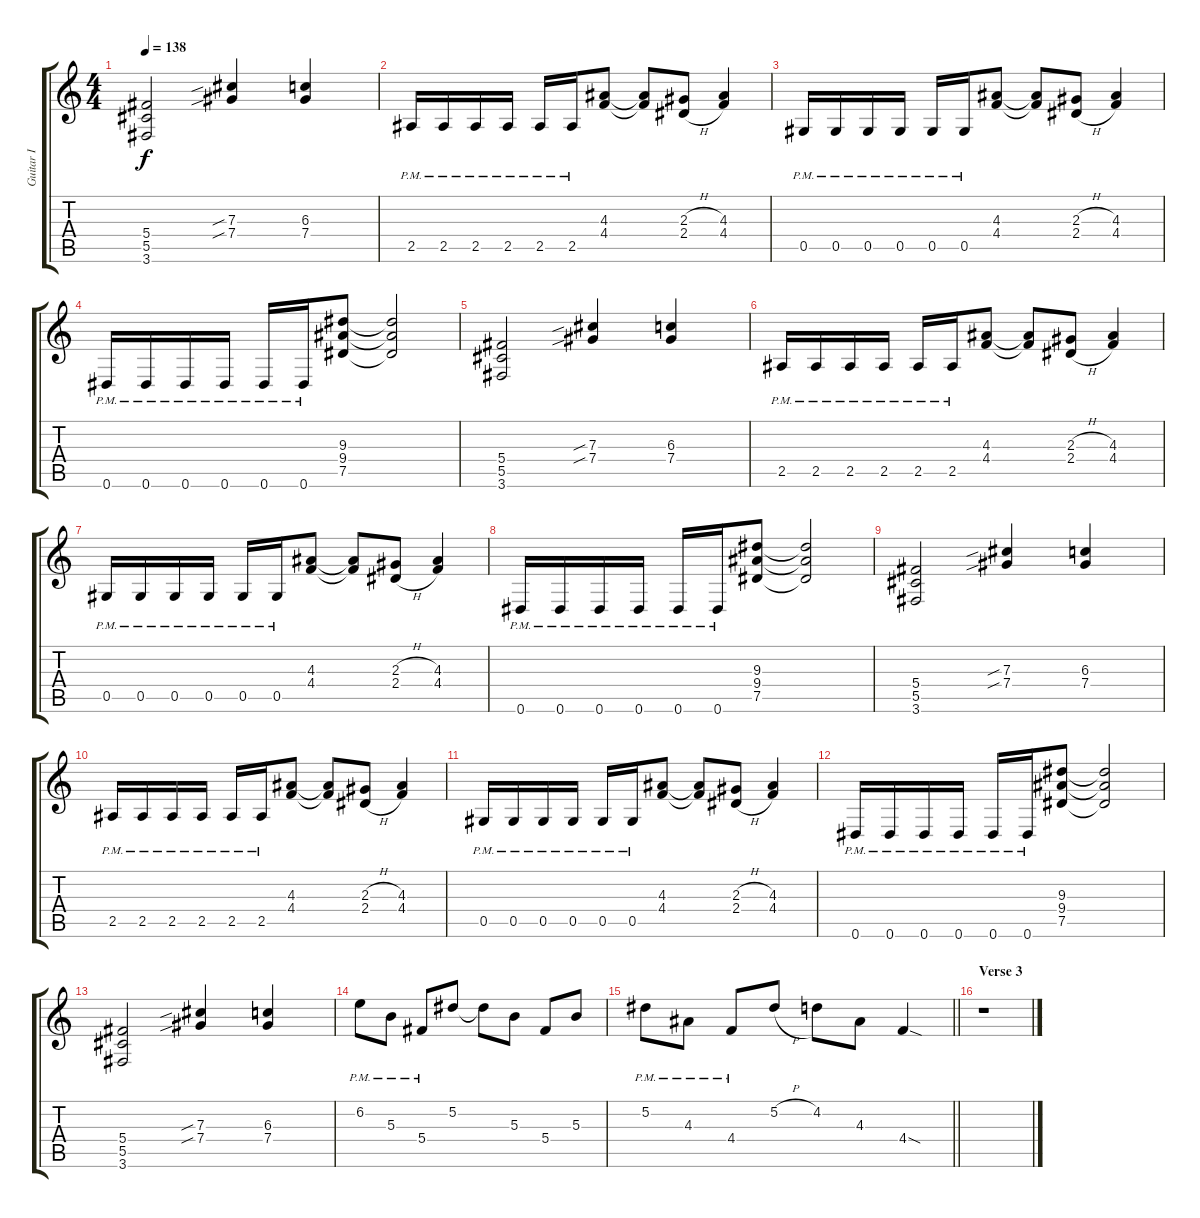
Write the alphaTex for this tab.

\track ("Guitar I" "Guitar I") {instrument distortionguitar}
\staff {score tabs}
\tuning (Eb4 Bb3 Gb3 Db3 Ab2 Eb2) {hide}
\ts (4 4)
\tempo 138
\clef g2
\ks c
(5.4 5.5 3.6).2{dy f} (7.3{sib} 7.4{sib}).4 (6.3 7.4).4 |
2.5{pm}.16 2.5{pm}.16 2.5{pm}.16 2.5{pm}.16 2.5{pm}.16 2.5{pm}.16 (4.3 4.4).8 (4.3{t} 4.4{t}).8 (2.3{h} 2.4{h}).8 (4.3 4.4).4 |
0.5{pm}.16 0.5{pm}.16 0.5{pm}.16 0.5{pm}.16 0.5{pm}.16 0.5{pm}.16 (4.3 4.4).8 (4.3{t} 4.4{t}).8 (2.3{h} 2.4{h}).8 (4.3 4.4).4 |
0.6{pm}.16 0.6{pm}.16 0.6{pm}.16 0.6{pm}.16 0.6{pm}.16 0.6{pm}.16 (9.3 9.4 7.5).8 (9.3{t} 9.4{t} 7.5{t}).2 |
(5.4 5.5 3.6).2 (7.3{sib} 7.4{sib}).4 (6.3 7.4).4 |
2.5{pm}.16 2.5{pm}.16 2.5{pm}.16 2.5{pm}.16 2.5{pm}.16 2.5{pm}.16 (4.3 4.4).8 (4.3{t} 4.4{t}).8 (2.3{h} 2.4{h}).8 (4.3 4.4).4 |
0.5{pm}.16 0.5{pm}.16 0.5{pm}.16 0.5{pm}.16 0.5{pm}.16 0.5{pm}.16 (4.3 4.4).8 (4.3{t} 4.4{t}).8 (2.3{h} 2.4{h}).8 (4.3 4.4).4 |
0.6{pm}.16 0.6{pm}.16 0.6{pm}.16 0.6{pm}.16 0.6{pm}.16 0.6{pm}.16 (9.3 9.4 7.5).8 (9.3{t} 9.4{t} 7.5{t}).2 |
(5.4 5.5 3.6).2 (7.3{sib} 7.4{sib}).4 (6.3 7.4).4 |
2.5{pm}.16 2.5{pm}.16 2.5{pm}.16 2.5{pm}.16 2.5{pm}.16 2.5{pm}.16 (4.3 4.4).8 (4.3{t} 4.4{t}).8 (2.3{h} 2.4{h}).8 (4.3 4.4).4 |
0.5{pm}.16 0.5{pm}.16 0.5{pm}.16 0.5{pm}.16 0.5{pm}.16 0.5{pm}.16 (4.3 4.4).8 (4.3{t} 4.4{t}).8 (2.3{h} 2.4{h}).8 (4.3 4.4).4 |
0.6{pm}.16 0.6{pm}.16 0.6{pm}.16 0.6{pm}.16 0.6{pm}.16 0.6{pm}.16 (9.3 9.4 7.5).8 (9.3{t} 9.4{t} 7.5{t}).2 |
(5.4 5.5 3.6).2 (7.3{sib} 7.4{sib}).4 (6.3 7.4).4 |
6.2{pm}.8 5.3{pm}.8 5.4{pm}.8 5.2.8 5.2{t}.8 5.3.8 5.4.8 5.3.8 |
\barLineRight lightlight
5.2{pm}.8 4.3{pm}.8 4.4{pm}.8 5.2{h}.8 4.2.8 4.3.8 4.4{sod}.4 |
\section ("" "Verse 3")
r.1
